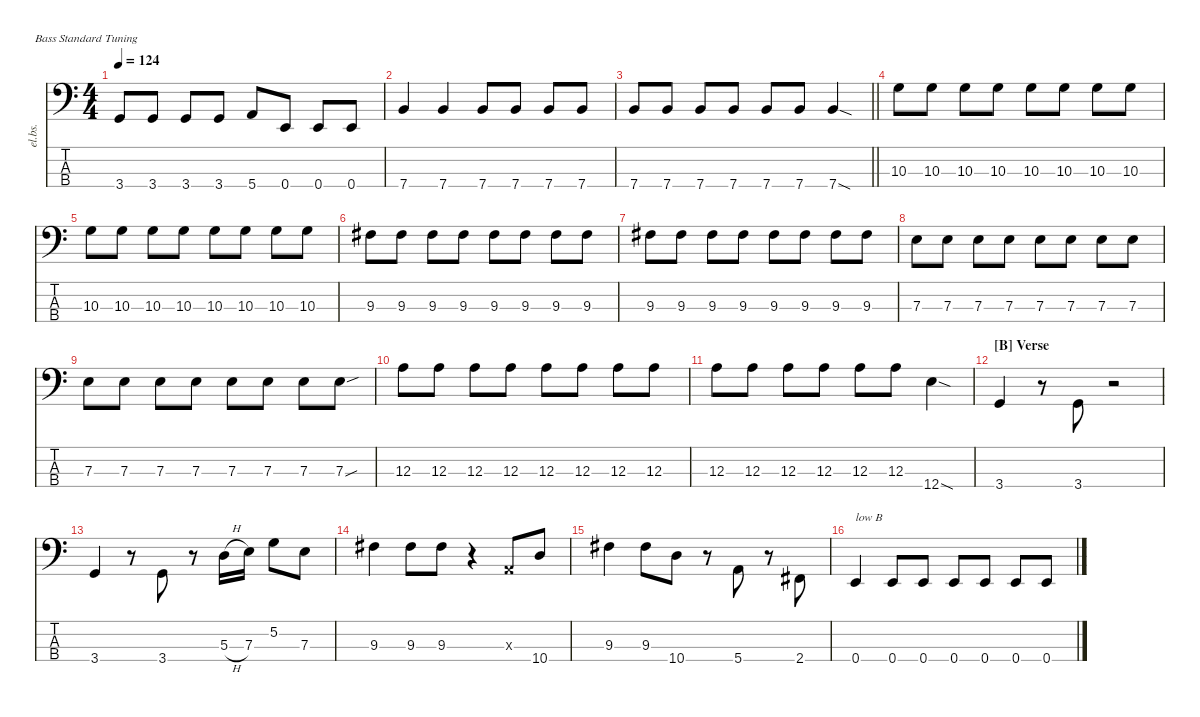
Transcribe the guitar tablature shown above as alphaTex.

\defaultSystemsLayout 4
\hideDynamics
\bracketExtendMode nobrackets
\track ("Electric Bass" "el.bs.") {mute instrument electricbassfinger}
\staff {score tabs}
\tuning (G2 D2 A1 E1)
\ts (4 4)
\tempo 124
\clef f4
\ks c
3.4{t}.8{dy mf beam Up} 3.4.8{beam Up} 3.4.8{beam Up} 3.4.8{beam Up} 5.4.8{beam Up} 0.4.8{beam Up} 0.4.8{beam Up} 0.4.8{beam Up} |
7.4.4{beam Up} 7.4.4{beam Up} 7.4.8{beam Up} 7.4.8{beam Up} 7.4.8{beam Up} 7.4.8{beam Up} |
\barLineRight lightlight
7.4.8{beam Up} 7.4.8{beam Up} 7.4.8{beam Up} 7.4.8{beam Up} 7.4.8{beam Up} 7.4.8{beam Up} 7.4{sod}.4{beam Up} |
10.3.8{beam Down} 10.3.8{beam Down} 10.3.8{beam Down} 10.3.8{beam Down} 10.3.8{beam Down} 10.3.8{beam Down} 10.3.8{beam Down} 10.3.8{beam Down} |
10.3.8{beam Down} 10.3.8{beam Down} 10.3.8{beam Down} 10.3.8{beam Down} 10.3.8{beam Down} 10.3.8{beam Down} 10.3.8{beam Down} 10.3.8{beam Down} |
9.3{acc #}.8{beam Down} 9.3{acc #}.8{beam Down} 9.3{acc #}.8{beam Down} 9.3{acc #}.8{beam Down} 9.3{acc #}.8{beam Down} 9.3{acc #}.8{beam Down} 9.3{acc #}.8{beam Down} 9.3{acc #}.8{beam Down} |
9.3{acc #}.8{beam Down} 9.3{acc #}.8{beam Down} 9.3{acc #}.8{beam Down} 9.3{acc #}.8{beam Down} 9.3{acc #}.8{beam Down} 9.3{acc #}.8{beam Down} 9.3{acc #}.8{beam Down} 9.3{acc #}.8{beam Down} |
7.3.8{beam Down} 7.3.8{beam Down} 7.3.8{beam Down} 7.3.8{beam Down} 7.3.8{beam Down} 7.3.8{beam Down} 7.3.8{beam Down} 7.3.8{beam Down} |
7.3.8{beam Down} 7.3.8{beam Down} 7.3.8{beam Down} 7.3.8{beam Down} 7.3.8{beam Down} 7.3.8{beam Down} 7.3.8{beam Down} 7.3{sou}.8{beam Down} |
12.3.8{beam Down} 12.3.8{beam Down} 12.3.8{beam Down} 12.3.8{beam Down} 12.3.8{beam Down} 12.3.8{beam Down} 12.3.8{beam Down} 12.3.8{beam Down} |
12.3.8{beam Down} 12.3.8{beam Down} 12.3.8{beam Down} 12.3.8{beam Down} 12.3.8{beam Down} 12.3.8{beam Down} 12.4{sod}.4{beam Down} |
\section ("B" "Verse")
3.4.4{beam Up} r.8{beam Down} 3.4.8{beam Up} r.2{beam Down} |
3.4.4{beam Up} r.8{beam Down} 3.4.8{beam Up} r.8{beam Down} 5.3{h}.16{beam Down} 7.3.16{beam Down} 5.2.8{beam Down} 7.3.8{beam Down} |
9.3{acc #}.4{beam Down} 9.3{acc #}.8{beam Down} 9.3{acc #}.8{beam Down} r.4{beam Down} 0.3{x}.8{beam Up} 10.4.8{beam Up} |
9.3{acc #}.4{beam Down} 9.3{acc #}.8{beam Down} 10.4.8{beam Down} r.8{beam Down} 5.4.8{beam Up} r.8{beam Down} 2.4{acc #}.8{beam Up} |
0.4.4{txt "low B" beam Up} 0.4.8{beam Up} 0.4.8{beam Up} 0.4.8{beam Up} 0.4.8{beam Up} 0.4.8{beam Up} 0.4.8{beam Up}
